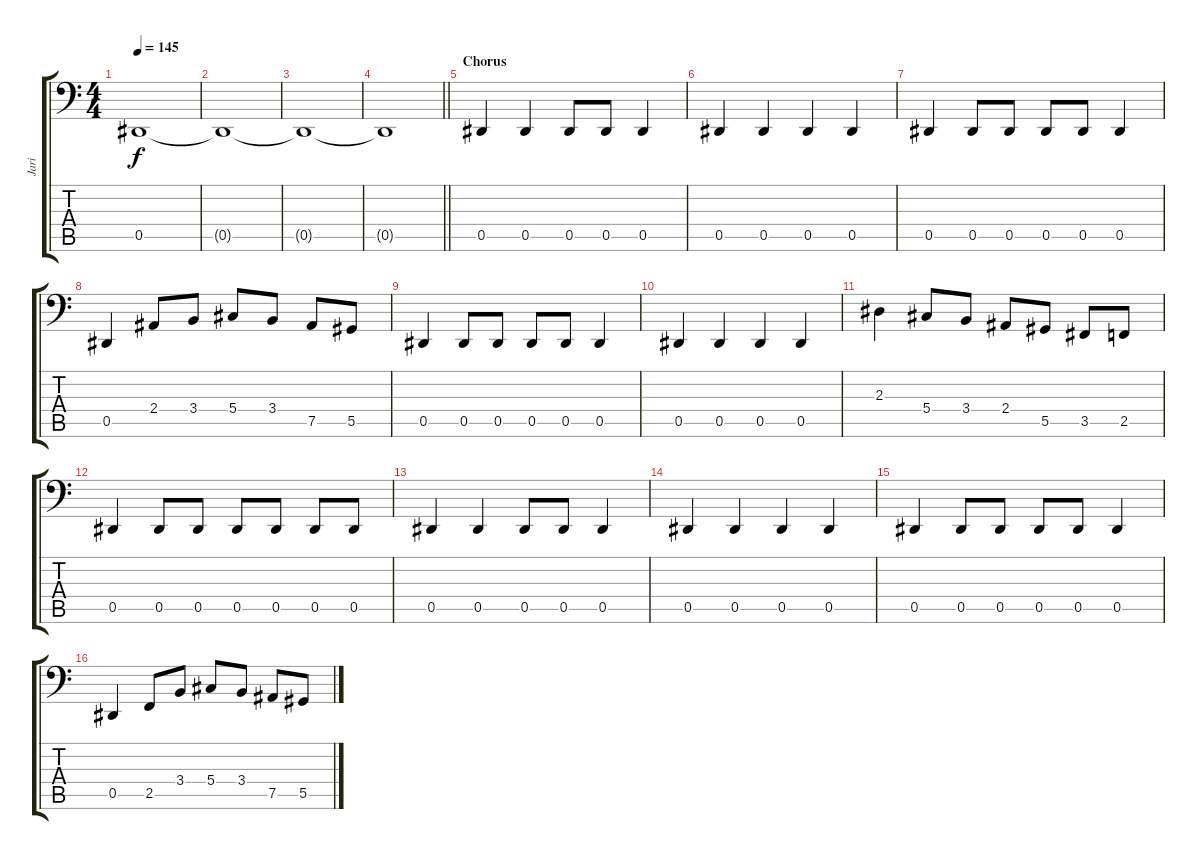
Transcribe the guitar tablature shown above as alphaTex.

\track ("Jari" "Jari") {instrument electricbassfinger}
\staff {score tabs}
\tuning (B2 Gb2 Db2 Ab1 Eb1 Bb0) {hide}
\ts (4 4)
\tempo 145
\clef f4
\ks c
0.5.1{dy f} |
0.5{t}.1 |
0.5{t}.1 |
\barLineRight lightlight
0.5{t}.1 |
\section ("" "Chorus")
0.5.4 0.5.4 0.5.8 0.5.8 0.5.4 |
0.5.4 0.5.4 0.5.4 0.5.4 |
0.5.4 0.5.8 0.5.8 0.5.8 0.5.8 0.5.4 |
0.5.4 2.4.8 3.4.8 5.4.8 3.4.8 7.5.8 5.5.8 |
0.5.4 0.5.8 0.5.8 0.5.8 0.5.8 0.5.4 |
0.5.4 0.5.4 0.5.4 0.5.4 |
2.3.4 5.4.8 3.4.8 2.4.8 5.5.8 3.5.8 2.5.8 |
0.5.4 0.5.8 0.5.8 0.5.8 0.5.8 0.5.8 0.5.8 |
0.5.4 0.5.4 0.5.8 0.5.8 0.5.4 |
0.5.4 0.5.4 0.5.4 0.5.4 |
0.5.4 0.5.8 0.5.8 0.5.8 0.5.8 0.5.4 |
0.5.4 2.5.8 3.4.8 5.4.8 3.4.8 7.5.8 5.5.8
